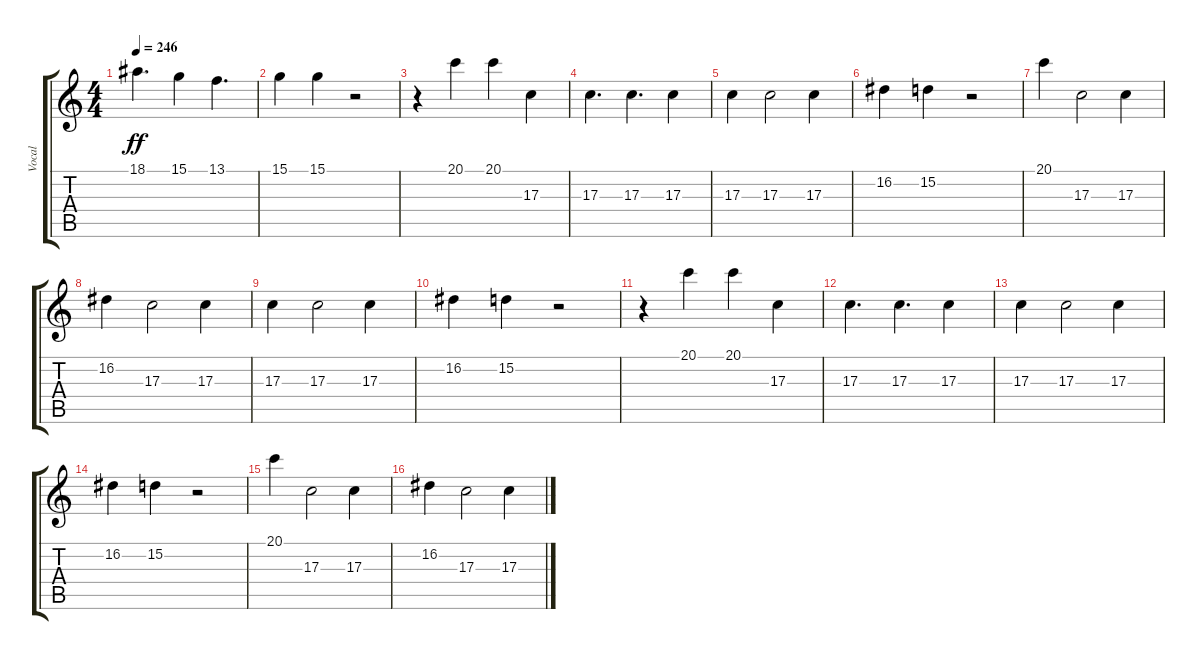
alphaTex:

\track ("Vocal" "Vocal") {instrument synthvoice}
\staff {score tabs}
\tuning (E4 B3 G3 D3 A2 E2) {hide}
\ts (4 4)
\tempo 246
\clef g2
\ks c
18.1.4{d dy ff} 15.1.4 13.1.4{d} |
15.1.4 15.1.4 r.2 |
r.4 20.1.4 20.1.4 17.3.4 |
17.3.4{d} 17.3.4{d} 17.3.4 |
17.3.4 17.3.2 17.3.4 |
16.2.4 15.2.4 r.2 |
20.1.4 17.3.2 17.3.4 |
16.2.4 17.3.2 17.3.4 |
17.3.4 17.3.2 17.3.4 |
16.2.4 15.2.4 r.2 |
r.4 20.1.4 20.1.4 17.3.4 |
17.3.4{d} 17.3.4{d} 17.3.4 |
17.3.4 17.3.2 17.3.4 |
16.2.4 15.2.4 r.2 |
20.1.4 17.3.2 17.3.4 |
16.2.4 17.3.2 17.3.4
